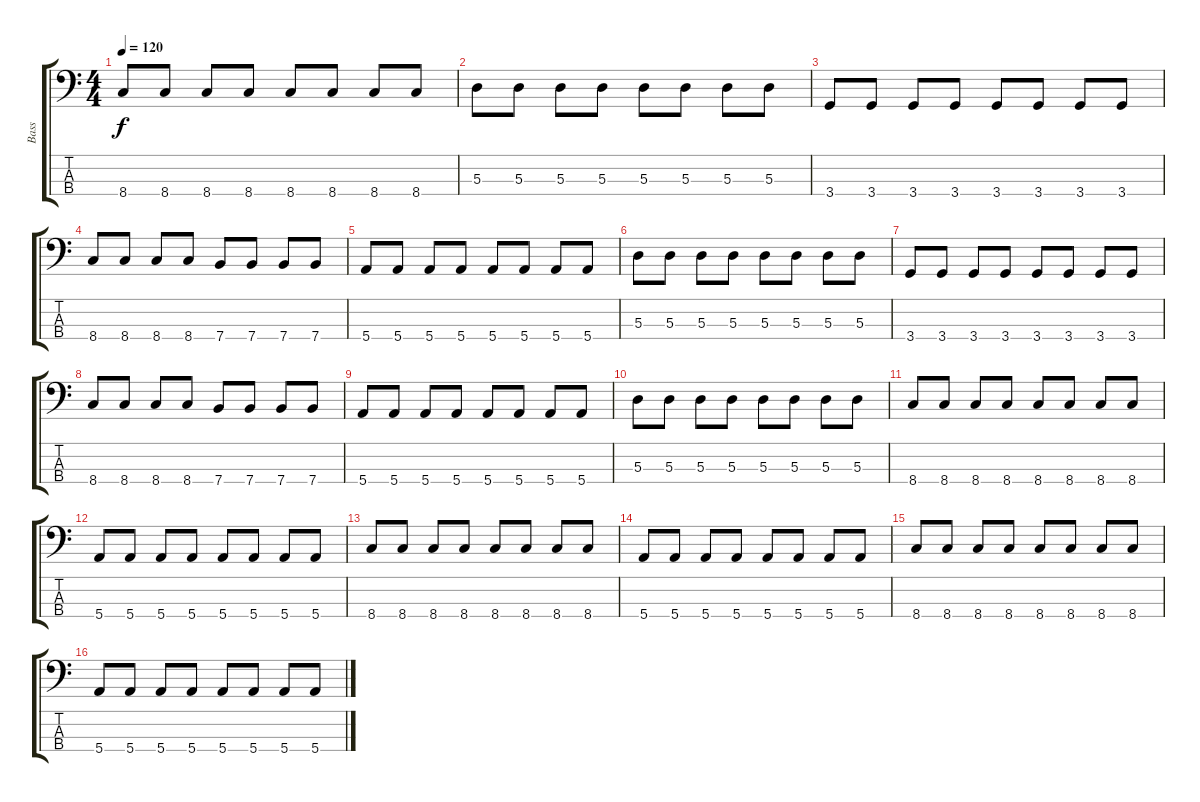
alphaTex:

\track ("Bass" "Bass") {instrument electricbassfinger}
\staff {score tabs}
\tuning (G2 D2 A1 E1) {hide}
\ts (4 4)
\tempo 120
\clef f4
\ks c
8.4.8{dy f} 8.4.8 8.4.8 8.4.8 8.4.8 8.4.8 8.4.8 8.4.8 |
5.3.8 5.3.8 5.3.8 5.3.8 5.3.8 5.3.8 5.3.8 5.3.8 |
3.4.8 3.4.8 3.4.8 3.4.8 3.4.8 3.4.8 3.4.8 3.4.8 |
8.4.8 8.4.8 8.4.8 8.4.8 7.4.8 7.4.8 7.4.8 7.4.8 |
5.4.8 5.4.8 5.4.8 5.4.8 5.4.8 5.4.8 5.4.8 5.4.8 |
5.3.8 5.3.8 5.3.8 5.3.8 5.3.8 5.3.8 5.3.8 5.3.8 |
3.4.8 3.4.8 3.4.8 3.4.8 3.4.8 3.4.8 3.4.8 3.4.8 |
8.4.8 8.4.8 8.4.8 8.4.8 7.4.8 7.4.8 7.4.8 7.4.8 |
5.4.8 5.4.8 5.4.8 5.4.8 5.4.8 5.4.8 5.4.8 5.4.8 |
5.3.8 5.3.8 5.3.8 5.3.8 5.3.8 5.3.8 5.3.8 5.3.8 |
8.4.8 8.4.8 8.4.8 8.4.8 8.4.8 8.4.8 8.4.8 8.4.8 |
5.4.8 5.4.8 5.4.8 5.4.8 5.4.8 5.4.8 5.4.8 5.4.8 |
8.4.8 8.4.8 8.4.8 8.4.8 8.4.8 8.4.8 8.4.8 8.4.8 |
5.4.8 5.4.8 5.4.8 5.4.8 5.4.8 5.4.8 5.4.8 5.4.8 |
8.4.8 8.4.8 8.4.8 8.4.8 8.4.8 8.4.8 8.4.8 8.4.8 |
5.4.8 5.4.8 5.4.8 5.4.8 5.4.8 5.4.8 5.4.8 5.4.8
